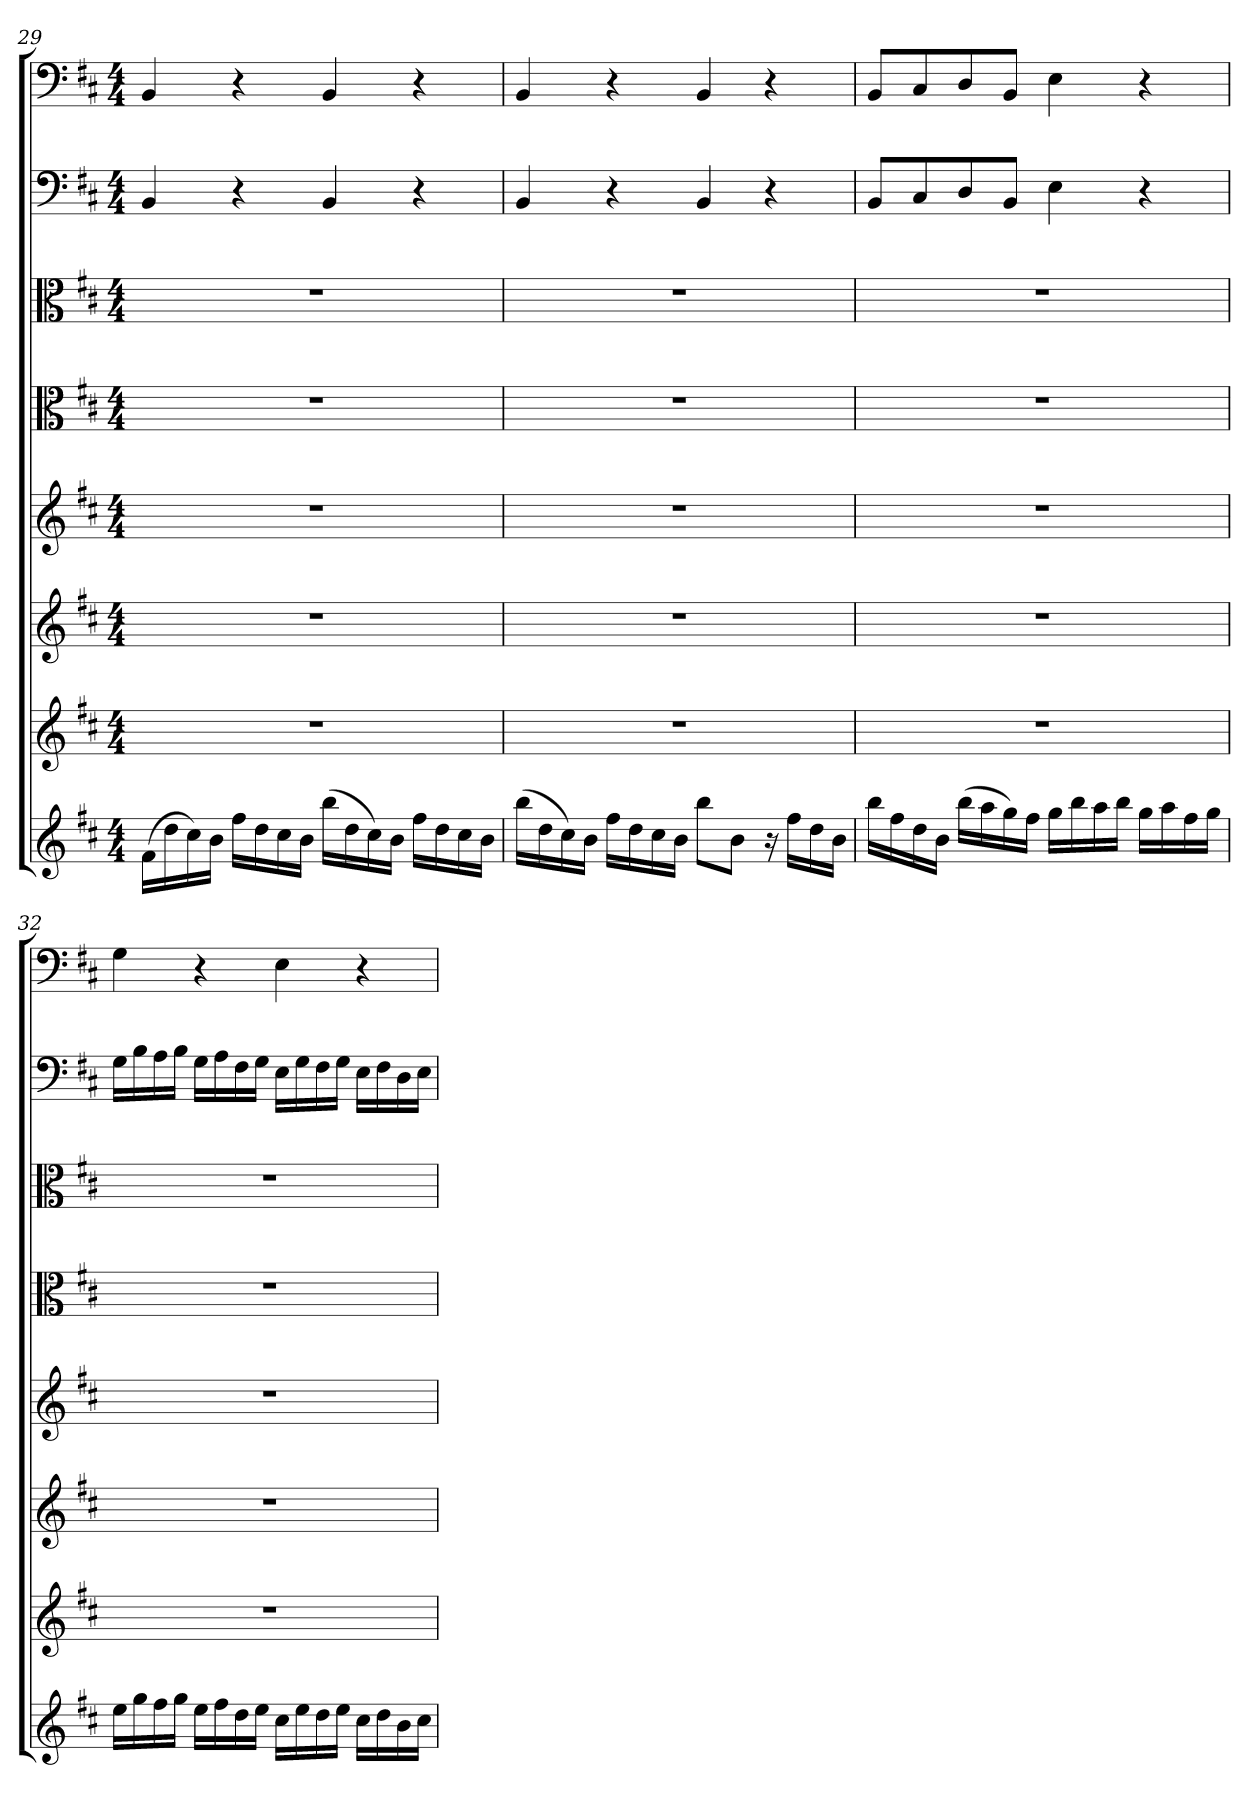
**kern	**kern	**kern	**kern	**kern	**kern	**kern	**kern
*part8	*part7	*part6	*part5	*part4	*part3	*part2	*part1
*staff8	*staff7	*staff6	*staff5	*staff4	*staff3	*staff2	*staff1
*clefG2	*clefG2	*clefG2	*clefG2	*clefC3	*clefC3	*clefF4	*clefF4
*k[f#c#]	*k[f#c#]	*k[f#c#]	*k[f#c#]	*k[f#c#]	*k[f#c#]	*k[f#c#]	*k[f#c#]
*b:	*b:	*b:	*b:	*b:	*b:	*b:	*b:
*M4/4	*M4/4	*M4/4	*M4/4	*M4/4	*M4/4	*M4/4	*M4/4
=29	=29	=29	=29	=29	=29	=29	=29
(16f#\LL	1r	1r	1r	1r	1r	4BB/	4BB/
16dd\	.	.	.	.	.	.	.
16cc#\)	.	.	.	.	.	.	.
16b\JJ	.	.	.	.	.	.	.
16ff#\LL	.	.	.	.	.	4r	4r
16dd\	.	.	.	.	.	.	.
16cc#\	.	.	.	.	.	.	.
16b\JJ	.	.	.	.	.	.	.
(16bb\LL	.	.	.	.	.	4BB/	4BB/
16dd\	.	.	.	.	.	.	.
16cc#\)	.	.	.	.	.	.	.
16b\JJ	.	.	.	.	.	.	.
16ff#\LL	.	.	.	.	.	4r	4r
16dd\	.	.	.	.	.	.	.
16cc#\	.	.	.	.	.	.	.
16b\JJ	.	.	.	.	.	.	.
=30	=30	=30	=30	=30	=30	=30	=30
(16bb\LL	1r	1r	1r	1r	1r	4BB/	4BB/
16dd\	.	.	.	.	.	.	.
16cc#\)	.	.	.	.	.	.	.
16b\JJ	.	.	.	.	.	.	.
16ff#\LL	.	.	.	.	.	4r	4r
16dd\	.	.	.	.	.	.	.
16cc#\	.	.	.	.	.	.	.
16b\JJ	.	.	.	.	.	.	.
8bb\L	.	.	.	.	.	4BB/	4BB/
8b\J	.	.	.	.	.	.	.
16r	.	.	.	.	.	4r	4r
16ff#\LL	.	.	.	.	.	.	.
16dd\	.	.	.	.	.	.	.
16b\JJ	.	.	.	.	.	.	.
=31	=31	=31	=31	=31	=31	=31	=31
16bb\LL	1r	1r	1r	1r	1r	8BB/L	8BB/L
16ff#\	.	.	.	.	.	.	.
16dd\	.	.	.	.	.	8C#/	8C#/
16b\JJ	.	.	.	.	.	.	.
(16bb\LL	.	.	.	.	.	8D/	8D/
16aa\	.	.	.	.	.	.	.
16gg\)	.	.	.	.	.	8BB/J	8BB/J
16ff#\JJ	.	.	.	.	.	.	.
16gg\LL	.	.	.	.	.	4E\	4E\
16bb\	.	.	.	.	.	.	.
16aa\	.	.	.	.	.	.	.
16bb\JJ	.	.	.	.	.	.	.
16gg\LL	.	.	.	.	.	4r	4r
16aa\	.	.	.	.	.	.	.
16ff#\	.	.	.	.	.	.	.
16gg\JJ	.	.	.	.	.	.	.
=32	=32	=32	=32	=32	=32	=32	=32
16ee\LL	1r	1r	1r	1r	1r	16G\LL	4G\
16gg\	.	.	.	.	.	16B\	.
16ff#\	.	.	.	.	.	16A\	.
16gg\JJ	.	.	.	.	.	16B\JJ	.
16ee\LL	.	.	.	.	.	16G\LL	4r
16ff#\	.	.	.	.	.	16A\	.
16dd\	.	.	.	.	.	16F#\	.
16ee\JJ	.	.	.	.	.	16G\JJ	.
16cc#\LL	.	.	.	.	.	16E\LL	4E\
16ee\	.	.	.	.	.	16G\	.
16dd\	.	.	.	.	.	16F#\	.
16ee\JJ	.	.	.	.	.	16G\JJ	.
16cc#\LL	.	.	.	.	.	16E\LL	4r
16dd\	.	.	.	.	.	16F#\	.
16b\	.	.	.	.	.	16D\	.
16cc#\JJ	.	.	.	.	.	16E\JJ	.
=	=	=	=	=	=	=	=
*-	*-	*-	*-	*-	*-	*-	*-
